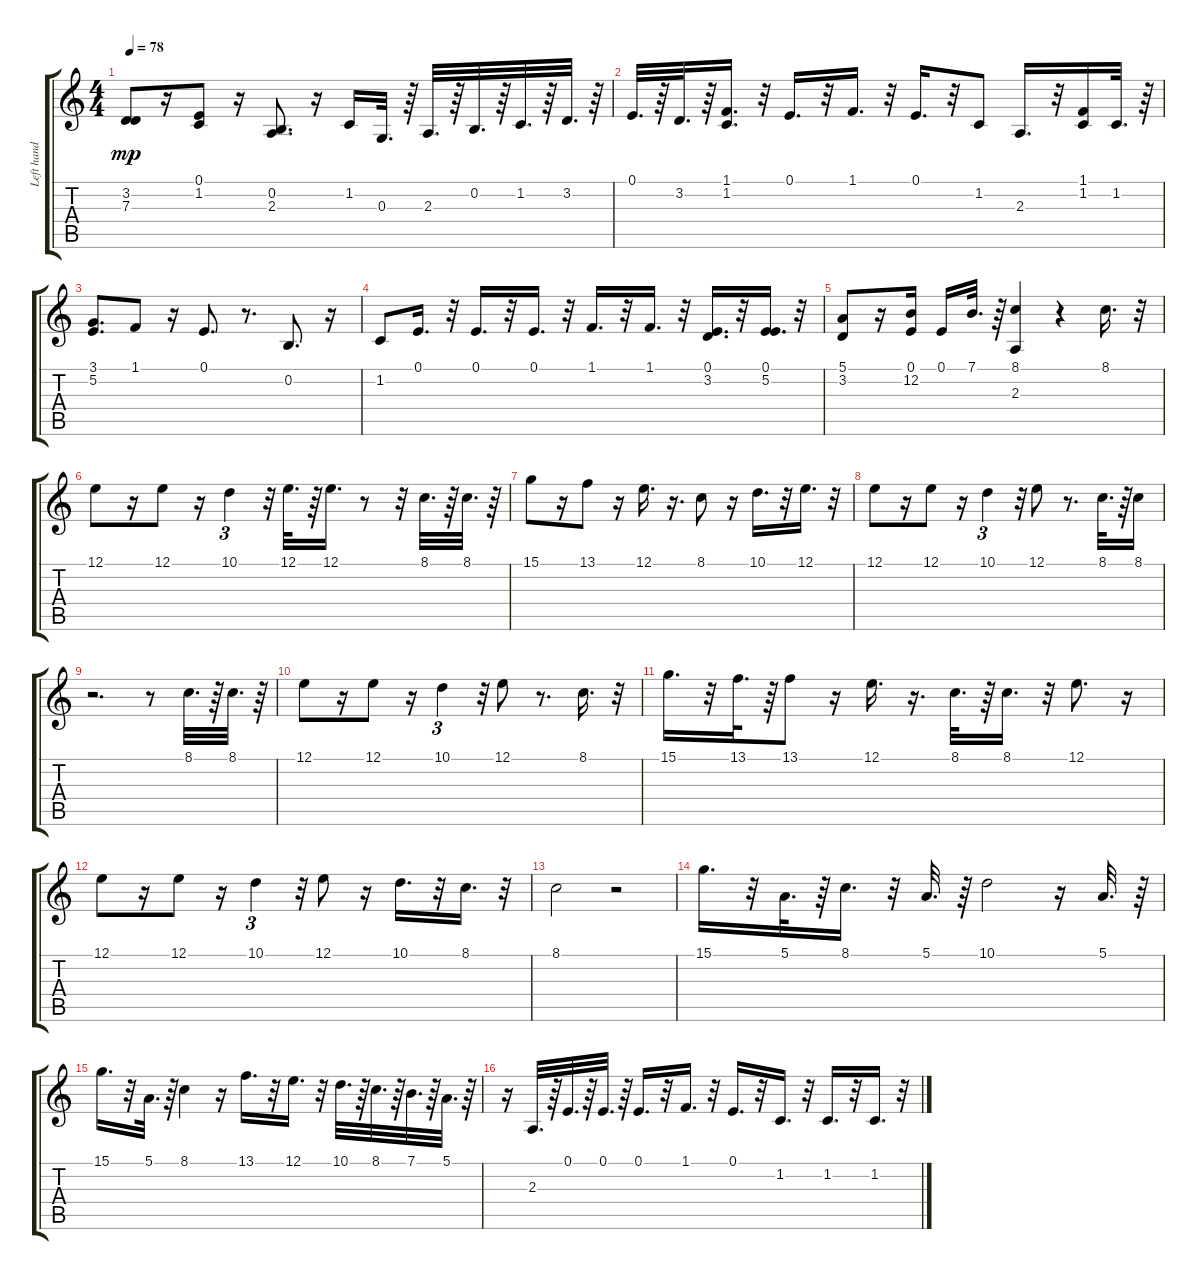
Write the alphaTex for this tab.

\track ("Left hand + Vocals" "Left hand ") {instrument acousticgrandpiano}
\staff {score tabs}
\tuning (E4 B3 G3 D3 A2 E2) {hide}
\ts (4 4)
\tempo 78
\clef g2
\ks c
(3.2 7.3).8{dy mp} r.16 (0.1 1.2).8 r.16 (0.2 2.3).8{d} r.16 1.2.16 0.3.32{d} r.64 2.3.32{d} r.64 0.2.32{d} r.64 1.2.32{d} r.64 3.2.32{d} r.64 |
0.1.32{d} r.64 3.2.32{d} r.64 (1.1 1.2).16{d} r.32 0.1.16{d} r.32 1.1.16{d} r.32 0.1.16{d} r.32 1.2.8 2.3.16{d} r.32 (1.1 1.2).16 1.2.32{d} r.64 |
(3.1 5.2).8{d} 1.1.8 r.16 0.1.8{d} r.8{d} 0.2.8{d} r.16 |
1.2.8 0.1.16{d} r.32 0.1.16{d} r.32 0.1.16{d} r.32 1.1.16{d} r.32 1.1.16{d} r.32 (0.1 3.2).16{d} r.32 (0.1 5.2).16{d} r.32 |
(5.1 3.2).8 r.16 (0.1 12.2).16 0.1.16 7.1.32{d} r.64 (8.1 2.3).4 r.4 8.1.16{d} r.32 |
12.1.8 r.16 12.1.8 r.16 10.1.4{tu (3 2)} r.32{tu (3 2)} 12.1.32{d} r.64 12.1.16{d} r.8 r.32 8.1.32{d} r.64 8.1.32{d} r.64 |
15.1.8 r.16 13.1.8 r.16 12.1.16{d} r.16{d} 8.1.8 r.16 10.1.16{d} r.32 12.1.16{d} r.32 |
12.1.8 r.16 12.1.8 r.16 10.1.4{tu (3 2)} r.32{tu (3 2)} 12.1.8 r.8{d} 8.1.32{d} r.64 8.1.16 |
r.2{d} r.8 8.1.32{d} r.64 8.1.32{d} r.64 |
12.1.8 r.16 12.1.8 r.16 10.1.4{tu (3 2)} r.32{tu (3 2)} 12.1.8 r.8{d} 8.1.16{d} r.32 |
15.1.16{d} r.32 13.1.32{d} r.64 13.1.8 r.16 12.1.16{d} r.16{d} 8.1.32{d} r.64 8.1.16{d} r.32 12.1.8{d} r.16 |
12.1.8 r.16 12.1.8 r.16 10.1.4{tu (3 2)} r.32{tu (3 2)} 12.1.8 r.16 10.1.16{d} r.32 8.1.16{d} r.32 |
8.1.2 r.2 |
15.1.16{d} r.32 5.1.32{d} r.64 8.1.16{d} r.32 5.1.32{d} r.64 10.1.2 r.16 5.1.32{d} r.64 |
15.1.16{d} r.32 5.1.32{d} r.64 8.1.4 r.16 13.1.16{d} r.32 12.1.16{d} r.32 10.1.32{d} r.64 8.1.32{d} r.64 7.1.32{d} r.64 5.1.32{d} r.64 |
r.16 2.3.32{d} r.64 0.1.32{d} r.64 0.1.32{d} r.64 0.1.16{d} r.32 1.1.16{d} r.32 0.1.16{d} r.32 1.2.16{d} r.32 1.2.16{d} r.32 1.2.16{d} r.32
